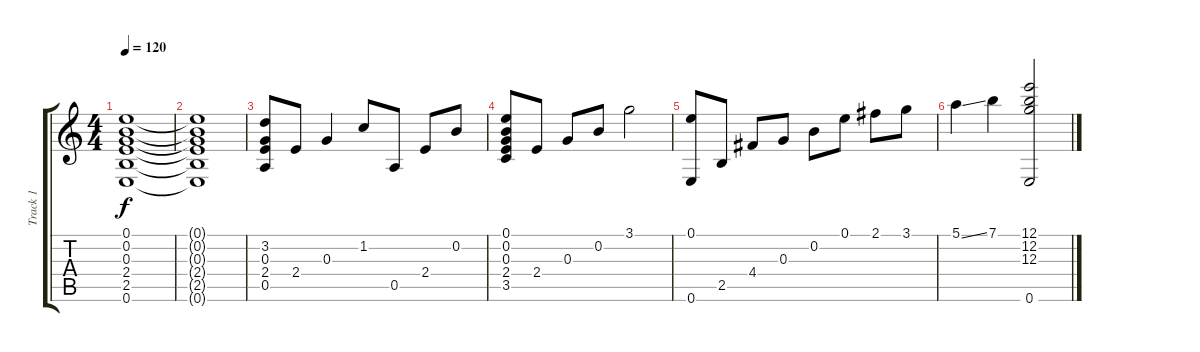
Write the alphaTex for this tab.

\track ("Track 1" "Track 1") {instrument acousticguitarnylon}
\staff {score tabs}
\tuning (E4 B3 G3 D3 A2 E2) {hide}
\ts (4 4)
\tempo 120
\clef g2
\ks c
(0.1 0.2 0.3 2.4 2.5 0.6).1{dy f} |
(0.1{t} 0.2{t} 0.3{t} 2.4{t} 2.5{t} 0.6{t}).1 |
(3.2 0.3 2.4 0.5).8 2.4.8 0.3.4 1.2.8 0.5.8 2.4.8 0.2.8 |
(0.1 0.2 0.3 2.4 3.5).8 2.4.8 0.3.8 0.2.8 3.1.2 |
(0.1 0.6).8 2.5.8 4.4.8 0.3.8 0.2.8 0.1.8 2.1.8 3.1.8 |
5.1{ss}.4 7.1.4 (12.1 12.2 12.3 0.6).2
